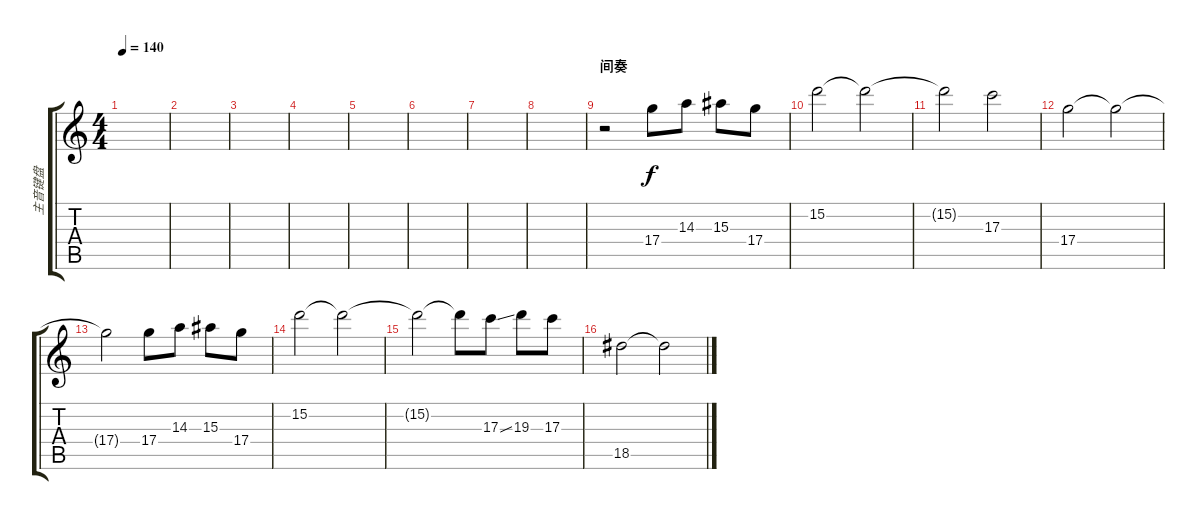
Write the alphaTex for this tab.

\track ("主音键盘" "主音键盘") {instrument distortionguitar}
\staff {score tabs}
\tuning (E4 B3 G3 D3 A2 E2) {hide}
\ts (4 4)
\tempo 140
\clef g2
\ks c
|
|
|
|
|
|
|
|
\section ("" "间奏")
r.2 17.4.8 14.3.8 15.3.8 17.4.8 |
15.2.2 15.2{t}.2 |
15.2{t}.2 17.3.2 |
17.4.2 17.4{t}.2 |
17.4{t}.2 17.4.8 14.3.8 15.3.8 17.4.8 |
15.2.2 15.2{t}.2 |
15.2{t}.2 15.2{t}.8 17.3{ss}.8 19.3.8 17.3.8 |
18.5.2 18.5{t}.2
